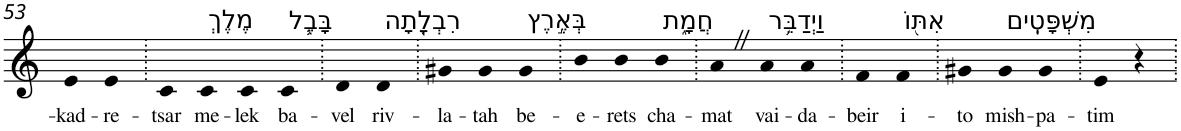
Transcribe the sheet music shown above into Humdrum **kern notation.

**kern	**text
*part1	*part1
*staff1	*staff1
*I"Piano	*
*I'Pno	*
!!LO:PB:g=z
*clefG2	*
*k[]	*
=53	=53
!	!LO:LY:b
4e	-kad-
!	!LO:LY:b
4e	-re-
=54.	=54.
!	!LO:LY:b
4c	-tsar
!LO:TX:a:t=מֶלֶךְ	!
!	!LO:LY:b
4c	me-
!	!LO:LY:b
4c	-lek
!LO:TX:a:t=בָּבֶ֛ל	!
!	!LO:LY:b
4c	ba-
=55.	=55.
!	!LO:LY:b
4d	-vel
!LO:TX:a:t=רִבְלָ֖תָה	!
!	!LO:LY:b
4d	riv-
=56.	=56.
!	!LO:LY:b
4g#X	-la-
!	!LO:LY:b
4g#	-tah
!LO:TX:a:t=בְּאֶ֣רֶץ	!
!	!LO:LY:b
4g#	be-
=57.	=57.
!	!LO:LY:b
4b	-e-
!	!LO:LY:b
4b	-rets
!LO:TX:a:t=חֲמָ֑ת	!
!	!LO:LY:b
4b	cha-
=58.	=58.
!	!LO:LY:b
4aZ	-mat
!LO:TX:a:t=וַיְדַבֵּ֥ר	!
!	!LO:LY:b
4a	vai-
!	!LO:LY:b
4a	-da-
=59.	=59.
!	!LO:LY:b
4f	-beir
!LO:TX:a:t=אִתּ֖וֹ	!
!	!LO:LY:b
4f	i-
=60.	=60.
!	!LO:LY:b
4g#X	-to
!LO:TX:a:t=מִשְׁפָּטִֽים	!
!	!LO:LY:b
4g#	mish-
!	!LO:LY:b
4g#	-pa-
=61.	=61.
!	!LO:LY:b
4e	-tim
4r	.
=.	=.
*-	*-
